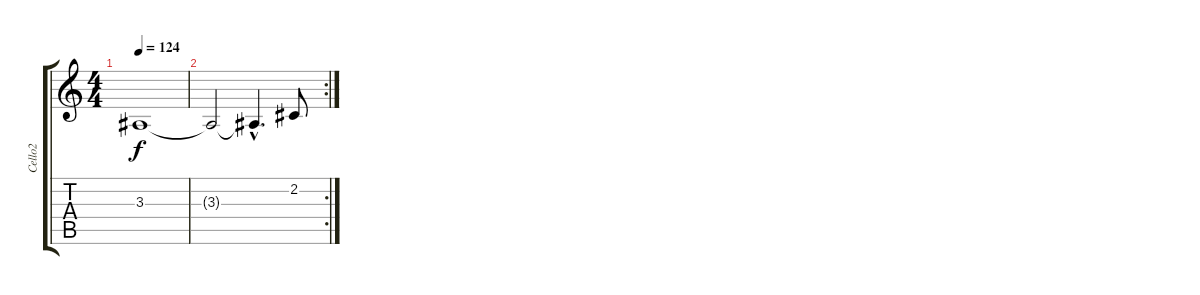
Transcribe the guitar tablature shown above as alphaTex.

\track ("Cello2" "Cello2") {instrument cello}
\staff {score tabs}
\tuning (E4 B3 G3 D3 A2 D2) {hide}
\ts (4 4)
\tempo 124
\clef g2
\ks c
3.3.1{dy f} |
\rc 2
3.3{t}.2 3.3{hac t}.4{d} 2.2.8
